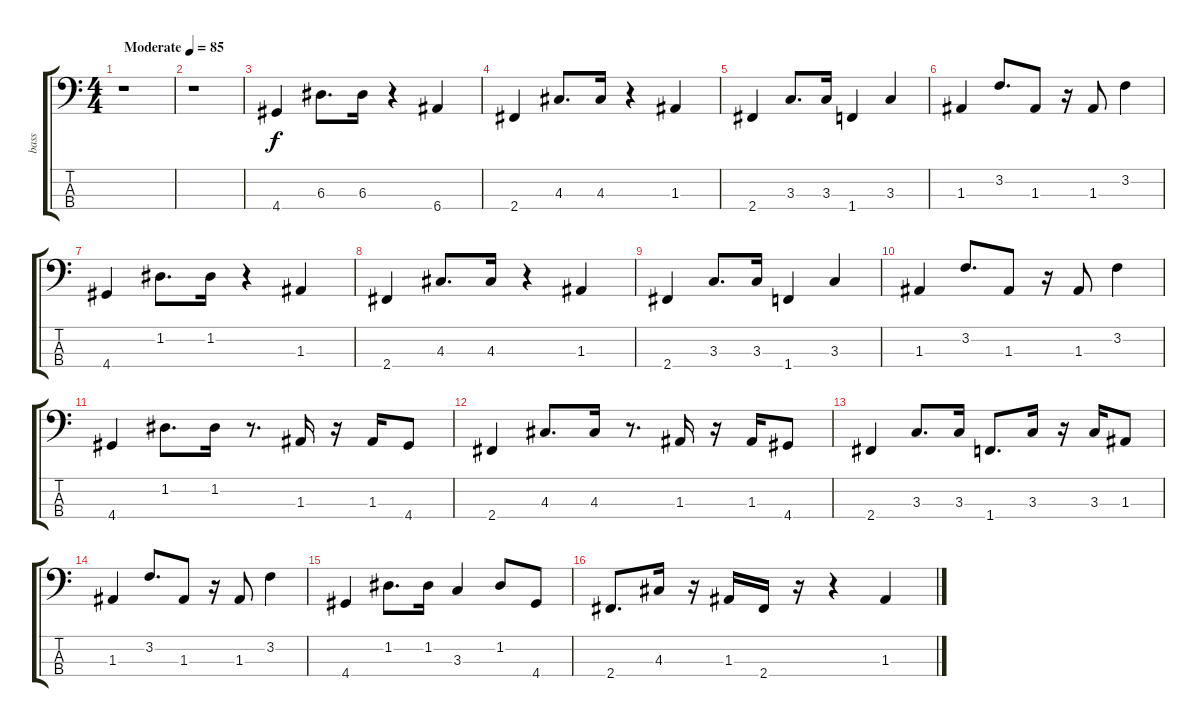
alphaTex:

\track ("bass" "bass") {instrument electricbasspick}
\staff {score tabs}
\tuning (G2 D2 A1 E1) {hide}
\ts (4 4)
\tempo (85 "Moderate")
\clef f4
\ks c
r.1{dy f instrument electricbasspick} |
r.1 |
4.4.4{volume 12} 6.3.8{d} 6.3.16 r.4 6.4.4 |
2.4.4 4.3.8{d} 4.3.16 r.4 1.3.4 |
2.4.4 3.3.8{d} 3.3.16 1.4.4 3.3.4 |
1.3.4 3.2.8{d} 1.3.8 r.16 1.3.8 3.2.4 |
4.4.4 1.2.8{d} 1.2.16 r.4 1.3.4 |
2.4.4 4.3.8{d} 4.3.16 r.4 1.3.4 |
2.4.4 3.3.8{d} 3.3.16 1.4.4 3.3.4 |
1.3.4 3.2.8{d} 1.3.8 r.16 1.3.8 3.2.4 |
4.4.4 1.2.8{d} 1.2.16 r.8{d} 1.3.16 r.16 1.3.16 4.4.8 |
2.4.4 4.3.8{d} 4.3.16 r.8{d} 1.3.16 r.16 1.3.16 4.4.8 |
2.4.4 3.3.8{d} 3.3.16 1.4.8{d} 3.3.16 r.16 3.3.16 1.3.8 |
1.3.4 3.2.8{d} 1.3.8 r.16 1.3.8 3.2.4 |
4.4.4 1.2.8{d} 1.2.16 3.3.4 1.2.8 4.4.8 |
2.4.8{d} 4.3.16 r.16 1.3.16 2.4.16 r.16 r.4 1.3.4
